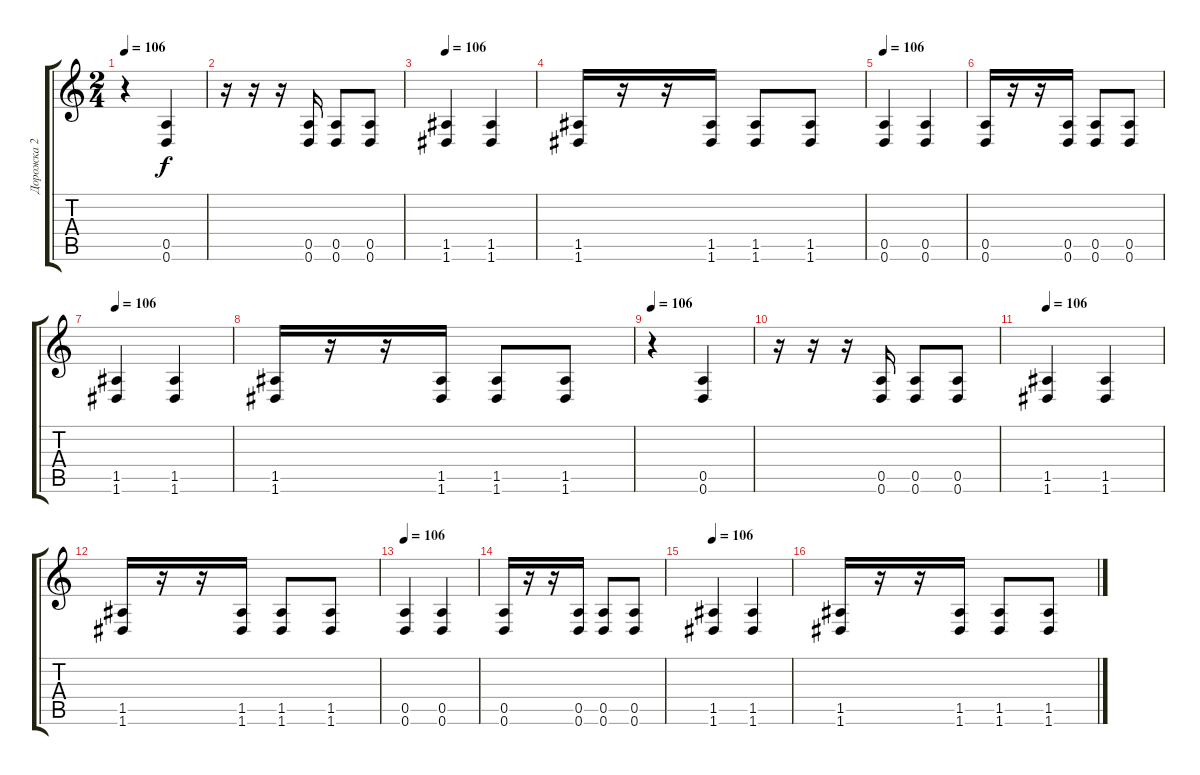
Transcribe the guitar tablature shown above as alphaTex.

\track ("Дорожка 2" "Дорожка 2") {instrument distortionguitar}
\staff {score tabs}
\tuning (E4 B3 G3 D3 A2 D2) {hide}
\ts (2 4)
\tempo 106
\clef g2
\ks c
r.4{dy f} (0.5 0.6).4 |
r.16 r.16 r.16 (0.5 0.6).16 (0.5 0.6).8 (0.5 0.6).8 |
\tempo 106
(1.5 1.6).4 (1.5 1.6).4 |
(1.5 1.6).16 r.16 r.16 (1.5 1.6).16 (1.5 1.6).8 (1.5 1.6).8 |
\tempo 106
(0.5 0.6).4 (0.5 0.6).4 |
(0.5 0.6).16 r.16 r.16 (0.5 0.6).16 (0.5 0.6).8 (0.5 0.6).8 |
\tempo 106
(1.5 1.6).4 (1.5 1.6).4 |
(1.5 1.6).16 r.16 r.16 (1.5 1.6).16 (1.5 1.6).8 (1.5 1.6).8 |
\tempo 106
r.4 (0.5 0.6).4 |
r.16 r.16 r.16 (0.5 0.6).16 (0.5 0.6).8 (0.5 0.6).8 |
\tempo 106
(1.5 1.6).4 (1.5 1.6).4 |
(1.5 1.6).16 r.16 r.16 (1.5 1.6).16 (1.5 1.6).8 (1.5 1.6).8 |
\tempo 106
(0.5 0.6).4 (0.5 0.6).4 |
(0.5 0.6).16 r.16 r.16 (0.5 0.6).16 (0.5 0.6).8 (0.5 0.6).8 |
\tempo 106
(1.5 1.6).4 (1.5 1.6).4 |
(1.5 1.6).16 r.16 r.16 (1.5 1.6).16 (1.5 1.6).8 (1.5 1.6).8
